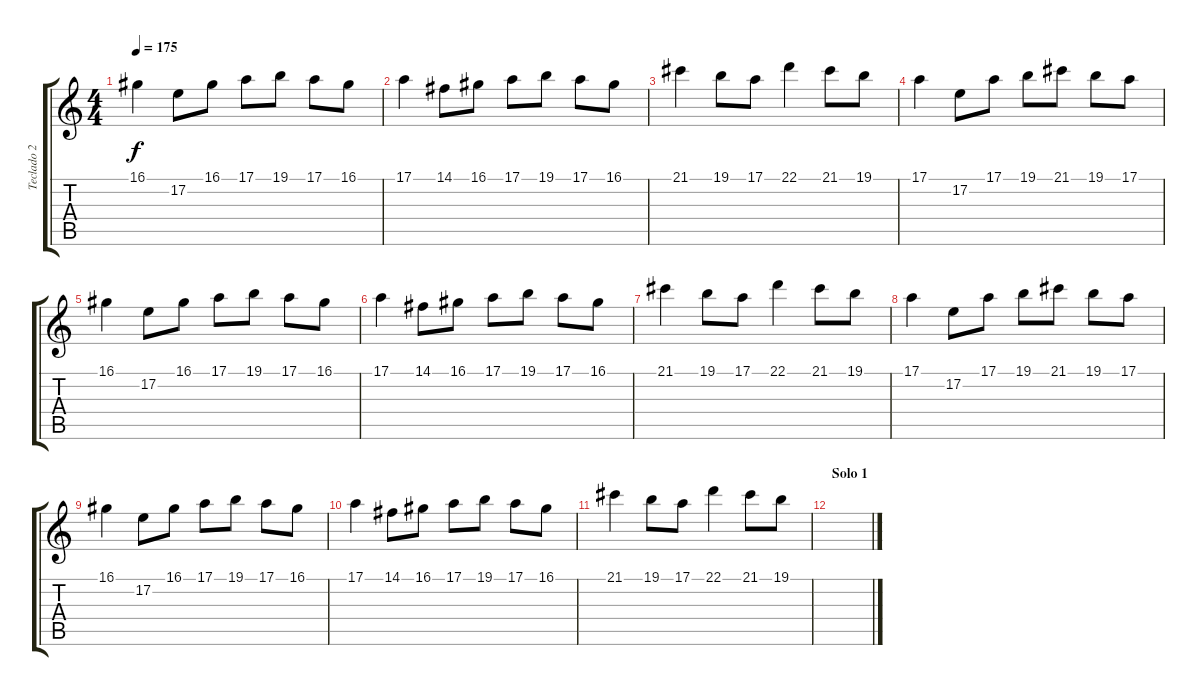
\track ("Teclado 2" "Teclado 2") {instrument lead2sawtooth}
\staff {score tabs}
\tuning (E4 B3 G3 D3 A2 E2) {hide}
\ts (4 4)
\tempo 175
\clef g2
\ks c
16.1.4{dy f} 17.2.8 16.1.8 17.1.8 19.1.8 17.1.8 16.1.8 |
17.1.4 14.1.8 16.1.8 17.1.8 19.1.8 17.1.8 16.1.8 |
21.1.4 19.1.8 17.1.8 22.1.4 21.1.8 19.1.8 |
17.1.4{volume 9 instrument lead2sawtooth} 17.2.8 17.1.8 19.1.8 21.1.8 19.1.8 17.1.8 |
16.1.4 17.2.8 16.1.8 17.1.8 19.1.8 17.1.8 16.1.8 |
17.1.4 14.1.8 16.1.8 17.1.8 19.1.8 17.1.8 16.1.8 |
21.1.4 19.1.8 17.1.8 22.1.4 21.1.8 19.1.8 |
17.1.4{volume 9 instrument lead2sawtooth} 17.2.8 17.1.8 19.1.8 21.1.8 19.1.8 17.1.8 |
16.1.4 17.2.8 16.1.8 17.1.8 19.1.8 17.1.8 16.1.8 |
17.1.4 14.1.8 16.1.8 17.1.8 19.1.8 17.1.8 16.1.8 |
21.1.4 19.1.8 17.1.8 22.1.4 21.1.8 19.1.8 |
\section ("" "Solo 1")
